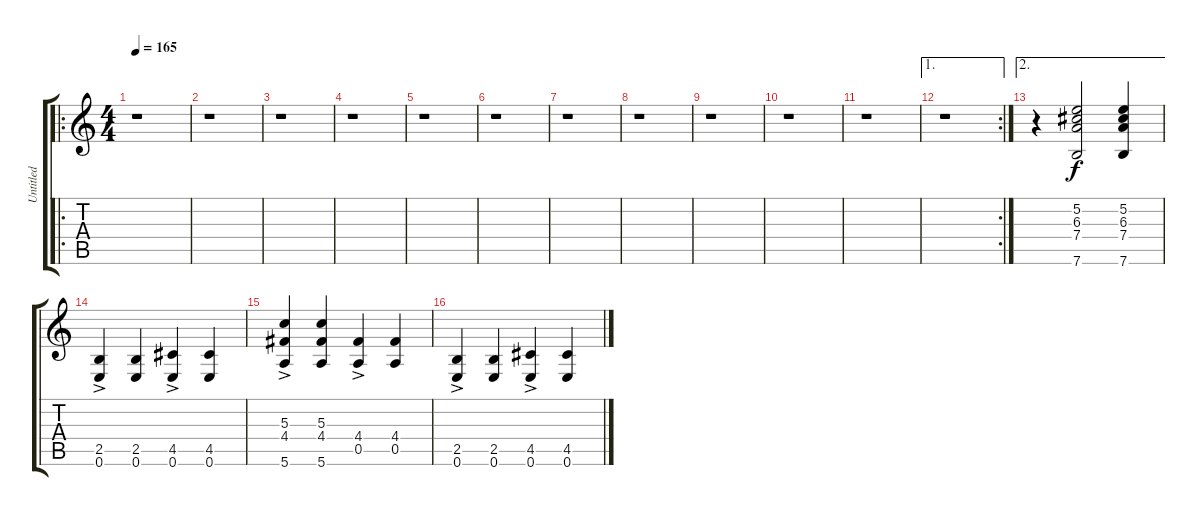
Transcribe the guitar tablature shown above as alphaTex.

\track ("Untitled" "Untitled") {instrument acousticguitarnylon}
\staff {score tabs}
\tuning (E4 B3 G3 D3 A2 E2) {hide}
\ro
\ts (4 4)
\tempo 165
\clef g2
\ks c
r.1{dy f instrument acousticguitarnylon} |
r.1 |
r.1 |
r.1 |
r.1 |
r.1 |
r.1 |
r.1 |
r.1 |
r.1 |
r.1 |
\ae 1
\rc 2
r.1 |
\ae 2
r.4 (5.2 6.3 7.4 7.6).2 (5.2 6.3 7.4 7.6).4 |
(2.5{ac} 0.6{ac}).4 (2.5 0.6).4 (4.5{ac} 0.6{ac}).4 (4.5 0.6).4 |
(5.3{ac} 4.4{ac} 5.6{ac}).4 (5.3 4.4 5.6).4 (4.4{ac} 0.5{ac}).4 (4.4 0.5).4 |
(2.5{ac} 0.6{ac}).4 (2.5 0.6).4 (4.5{ac} 0.6{ac}).4 (4.5 0.6).4
